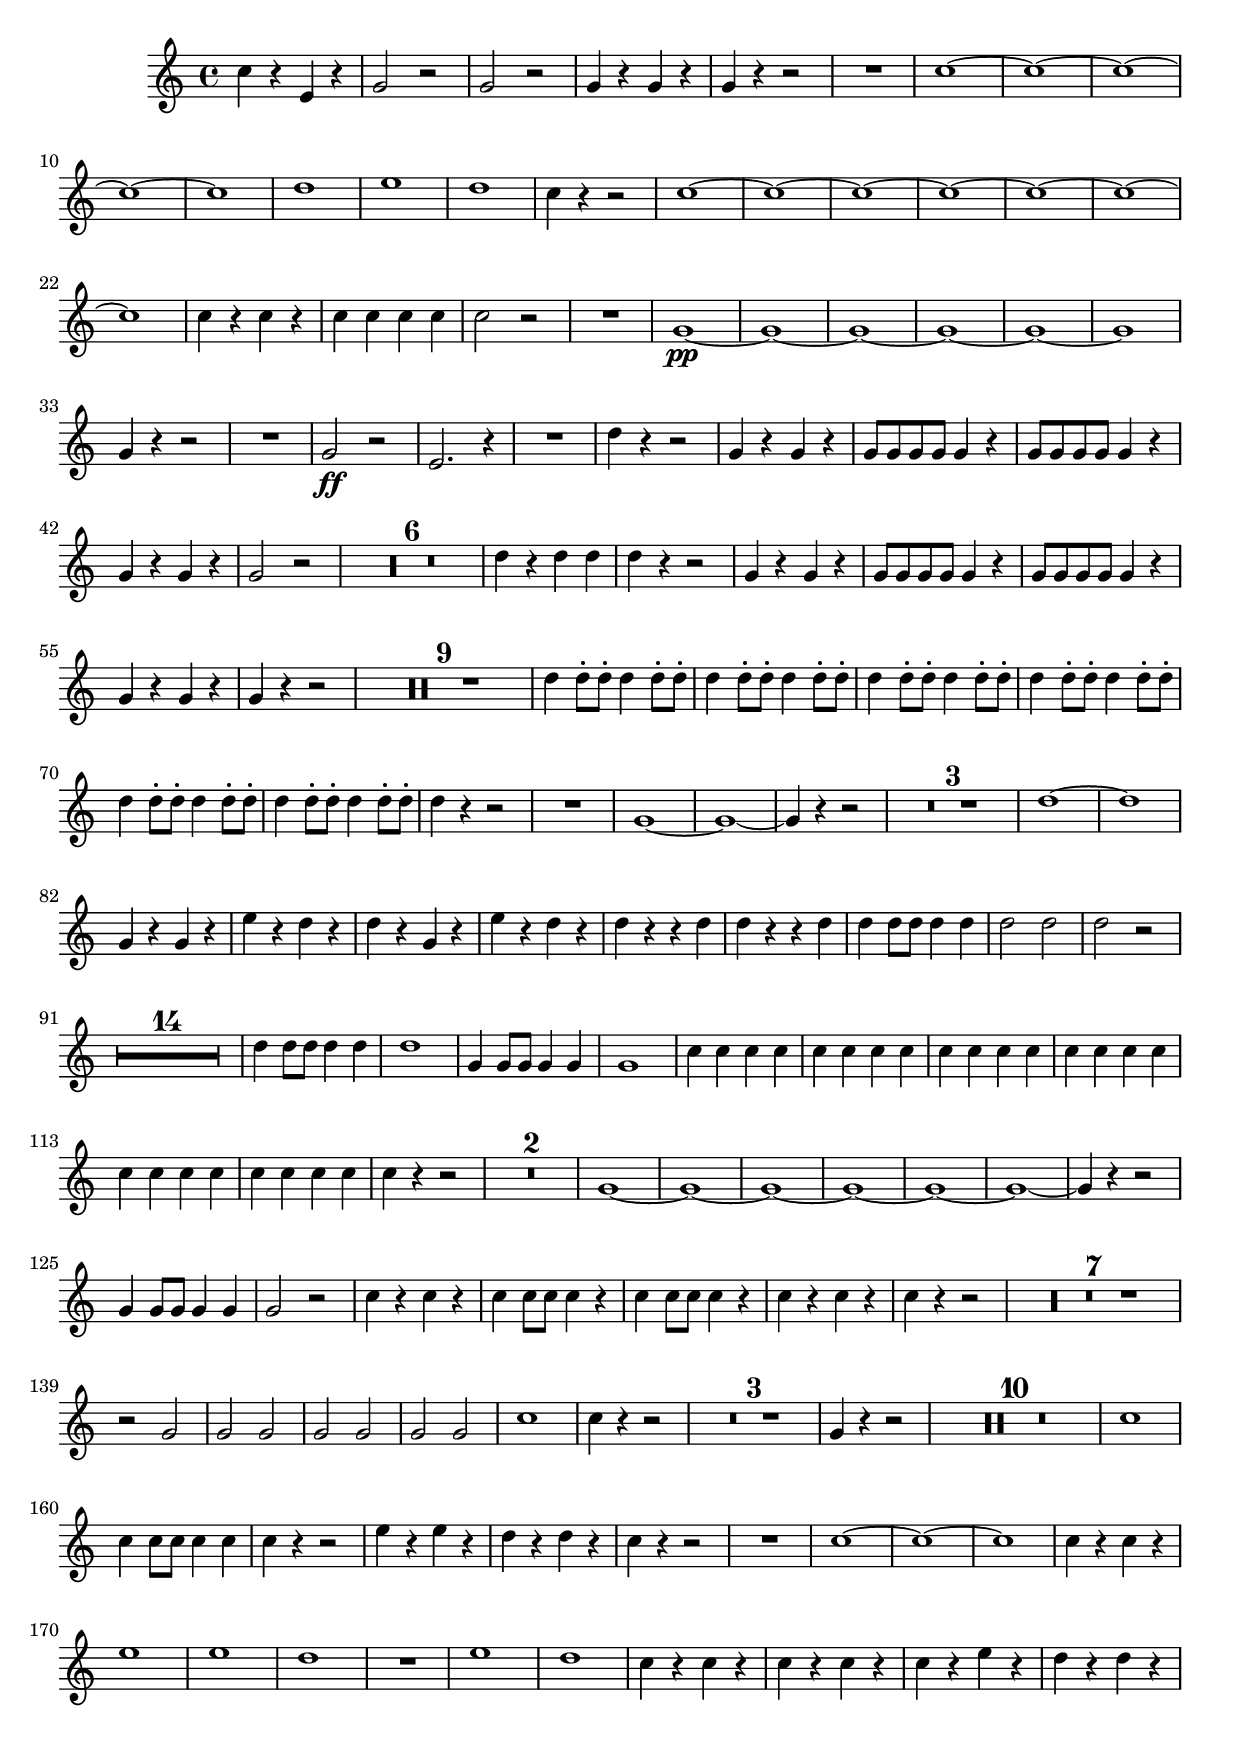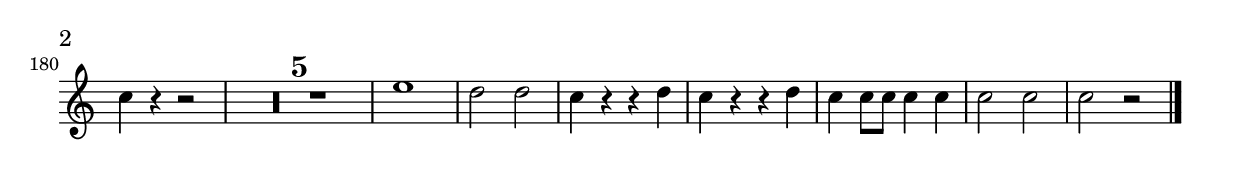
\version "2.10.25"      %Gossec - Symphonie si bémol
                        %Cor1 - 1er mvt
\relative c''{
\clef treble
\key c \major
\time 4/4




c4 r e, r
g2 r
g r
g4 r g r
g r r2 
R1
c ~
c ~
c ~
c ~
c
d
e
d
c4 r r2
c1 ~
c ~
c ~
c ~
c ~
c ~
c 
c4 r c r
c c c c
c2 r
R1
g\pp ~
g ~
g ~
g ~
g ~
g 
g4 r r2
R1
g2\ff r
e2. r4
R1
d'4 r r2
g,4 r g r
g8 g g g g4 r
g8 g g g g4 r
g r g r
g2 r 
\set Score.skipBars = ##t R1 * 6
%
%
%
%
%
d'4 r d d
d r r2
g,4 r g r
g8 g g g g4 r
g8 g g g g4 r
g r g r
g r r2
\set Score.skipBars = ##t R1 * 9
%
%
%
%
%
%
%
%
d'4 d8-. d-. d4 d8-. d-.
d4 d8-. d-. d4 d8-. d-.
d4 d8-. d-. d4 d8-. d-.
d4 d8-. d-. d4 d8-. d-.
d4 d8-. d-. d4 d8-. d-.
d4 d8-. d-. d4 d8-. d-.
d4 r r2
R1
g, ~
g ~
g4 r r2
\set Score.skipBars = ##t R1 * 3
%
%
d'1 ~
d
g,4 r g r
e' r d r
d r g, r
e' r d r 
d r r d
d r r d
d d8 d d4 d
d2 d
d r
\set Score.skipBars = ##t R1 * 14
%
%
%
%
%
%
%
%
%
%
%
%
%
d4 d8 d d4 d
d1
g,4 g8 g g4 g
g1
c4 c c c
c c c c
c c c c
c c c c
c c c c
c c c c
c r r2
\set Score.skipBars = ##t R1 * 2
%
g1 ~
g ~
g ~
g ~
g ~
g ~
g4 r r2
g4 g8 g g4 g
g2 r
c4 r c r
c c8 c c4 r
c c8 c c4 r
c r c r
c r r2
\set Score.skipBars = ##t R1 * 7
%
%
%
%
%
%
r2 g
g g
g g
g g
c1 
c4 r r2
\set Score.skipBars = ##t R1 * 3
%
%
g4 r r2
\set Score.skipBars = ##t R1 * 10
%
%
%
%
%
%
%
%
%
c1
c4 c8 c c4 c
c r r2
e4 r e r
d r d r
c r r2
R1
c ~
c ~
c
c4 r c r
e1
e
d
R1
e
d
c4 r c r
c r c r
c r e r
d r d r
c r r2
\set Score.skipBars = ##t R1 * 5
%
%
%
%
e1
d2 d
c4 r r d
c r r d
c c8 c c4 c
c2 c
c r \bar "|." 
}
